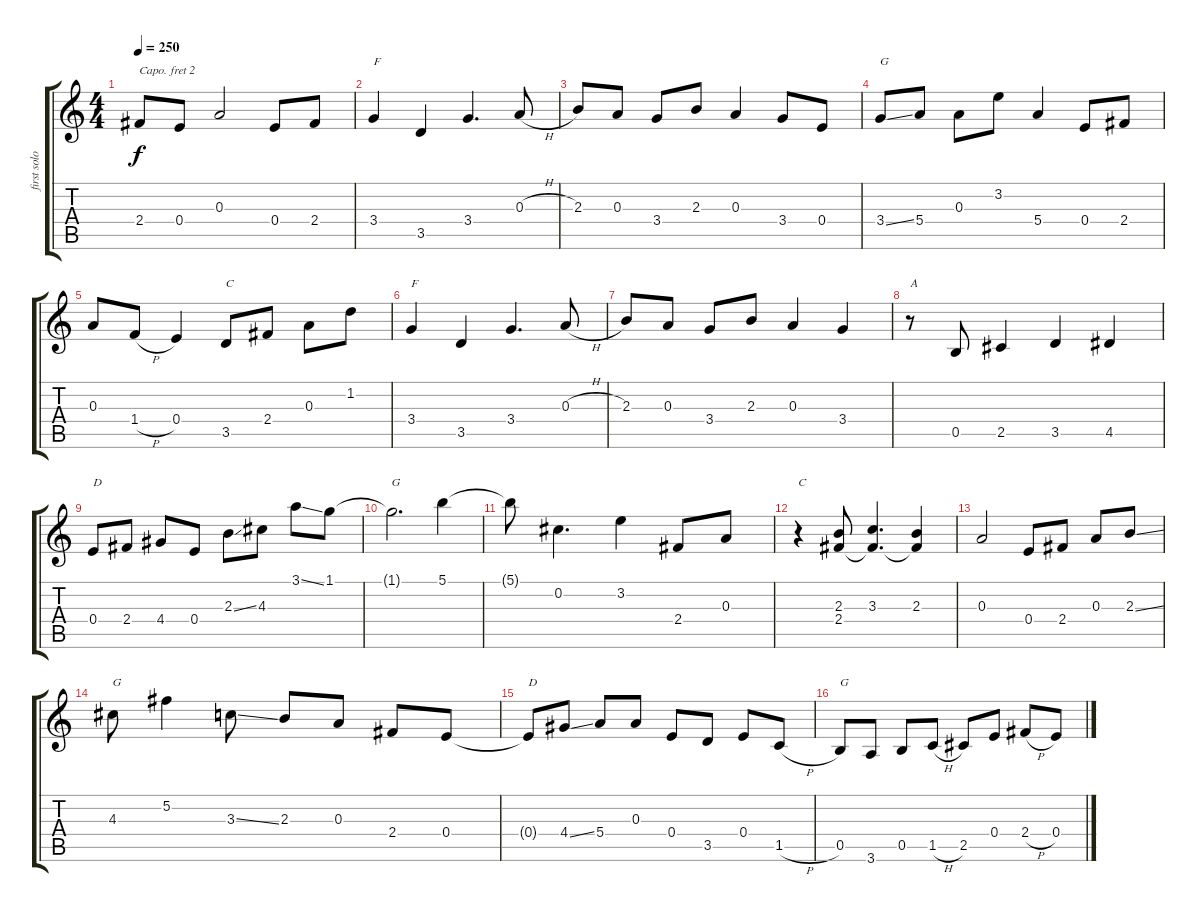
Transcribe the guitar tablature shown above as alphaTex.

\track ("first solo" "first solo") {instrument acousticguitarsteel}
\staff {score tabs}
\capo 2
\tuning (E4 B3 G3 D3 A2 E2) {hide}
\ts (4 4)
\tempo 250
\clef g2
\ks c
2.4.8{dy f} 0.4.8 0.3.2 0.4.8 2.4.8 |
3.4.4{txt "F"} 3.5.4 3.4.4{d} 0.3{h}.8 |
2.3.8 0.3.8 3.4.8 2.3.8 0.3.4 3.4.8 0.4.8 |
3.4{ss}.8{txt "G"} 5.4.8 0.3.8 3.2.8 5.4.4 0.4.8 2.4.8 |
0.3.8 1.4{h}.8 0.4.4 3.5.8{txt "C"} 2.4.8 0.3.8 1.2.8 |
3.4.4{txt "F"} 3.5.4 3.4.4{d} 0.3{h}.8 |
2.3.8 0.3.8 3.4.8 2.3.8 0.3.4 3.4.4 |
r.8{txt "A"} 0.5.8 2.5.4 3.5.4 4.5.4 |
0.4.8{txt "D"} 2.4.8 4.4.8 0.4.8 2.3{ss}.8 4.3.8 3.1{ss}.8 1.1.8 |
1.1{t}.2{d txt "G"} 5.1.4 |
5.1{t}.8 0.2.4{d} 3.2.4 2.4.8 0.3.8 |
r.4{txt "C"} (2.3 2.4).8 (3.3 2.4{t}).4{d} (2.3 2.4{t}).4 |
0.3.2 0.4.8 2.4.8 0.3.8 2.3{ss}.8 |
4.3.8{txt "G"} 5.2.4 3.3{ss}.8 2.3.8 0.3.8 2.4.8 0.4.8 |
0.4{t}.8{txt "D"} 4.4{ss}.8 5.4.8 0.3.8 0.4.8 3.5.8 0.4.8 1.5{h}.8 |
0.5.8{txt "G"} 3.6.8 0.5.8 1.5{h}.8 2.5.8 0.4.8 2.4{h}.8 0.4.8
